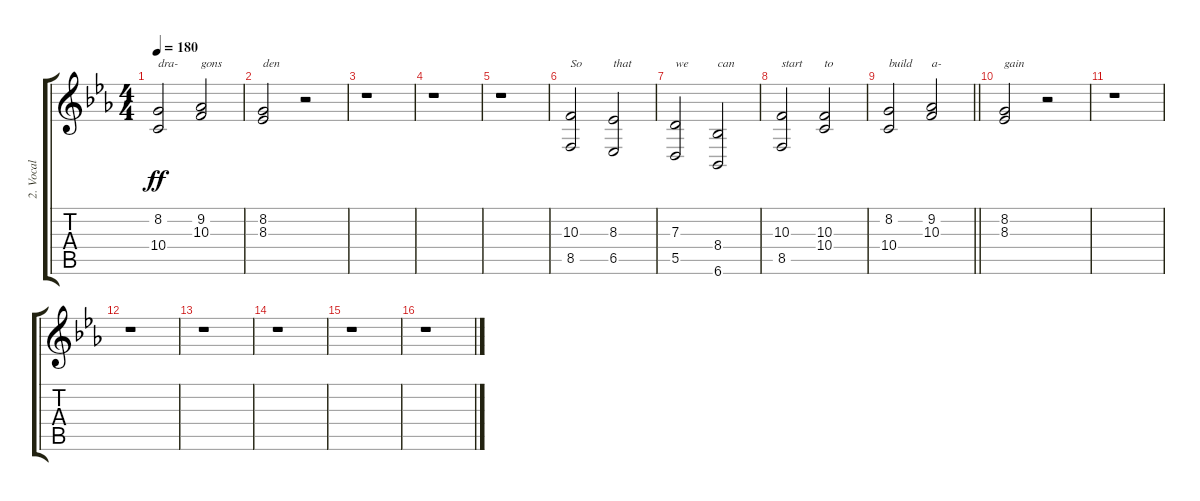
\track ("2. Vocal" "2. Vocal") {instrument lead2sawtooth}
\staff {score tabs}
\tuning (E4 B3 G3 D3 A2 E2) {hide}
\ts (4 4)
\tempo 180
\clef g2
\ks eb
(8.2 10.4).2{txt "dra-" dy ff} (9.2 10.3).2{txt "gons"} |
(8.2 8.3).2{txt "den"} r.2 |
r.1 |
r.1 |
r.1 |
(10.3 8.5).2{txt "So"} (8.3 6.5).2{txt "that"} |
(7.3 5.5).2{txt "we"} (8.4 6.6).2{txt "can"} |
(10.3 8.5).2{txt "start"} (10.3 10.4).2{txt "to"} |
\barLineRight lightlight
(8.2 10.4).2{txt "build"} (9.2 10.3).2{txt "a-"} |
\section ("" "")
(8.2 8.3).2{txt "gain"} r.2 |
r.1 |
r.1 |
r.1 |
r.1 |
r.1 |
r.1
